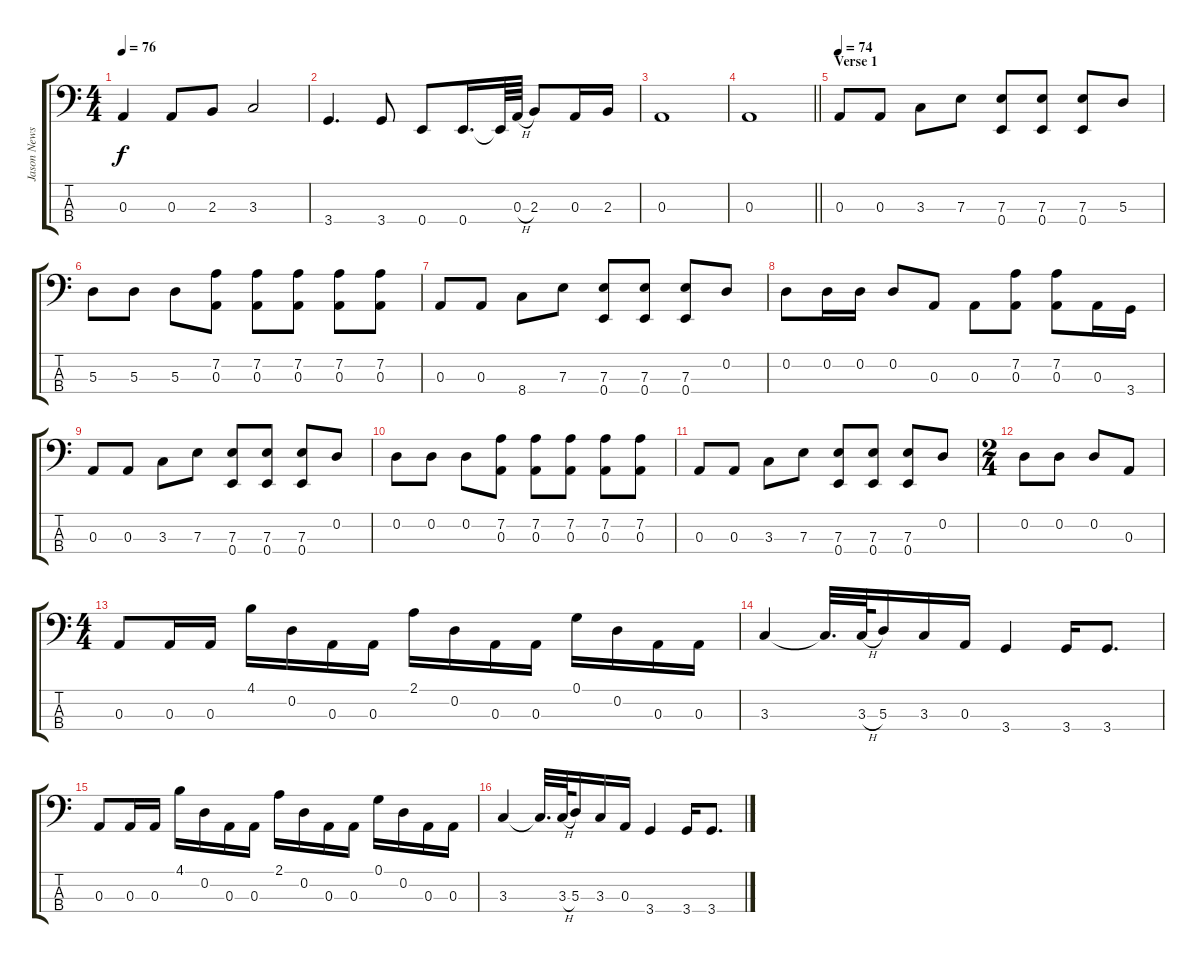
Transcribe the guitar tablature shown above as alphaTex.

\track ("Jason Newsted" "Jason News") {instrument electricbasspick}
\staff {score tabs}
\tuning (G2 D2 A1 E1) {hide}
\ts (4 4)
\tempo 76
\clef f4
\ks c
0.3.4{dy f} 0.3.8 2.3.8 3.3.2 |
3.4.4{d} 3.4.8 0.4.8 0.4.16{d} 0.4{t}.64 0.3{h}.64 2.3.8 0.3.16 2.3.16 |
0.3.1 |
\barLineRight lightlight
0.3.1 |
\section ("" "Verse 1")
\tempo 74
0.3.8 0.3.8 3.3.8 7.3.8 (7.3 0.4).8 (7.3 0.4).8 (7.3 0.4).8 5.3.8 |
5.3.8 5.3.8 5.3.8 (7.2 0.3).8 (7.2 0.3).8 (7.2 0.3).8 (7.2 0.3).8 (7.2 0.3).8 |
0.3.8 0.3.8 8.4.8 7.3.8 (7.3 0.4).8 (7.3 0.4).8 (7.3 0.4).8 0.2.8 |
0.2.8 0.2.16 0.2.16 0.2.8 0.3.8 0.3.8 (7.2 0.3).8 (7.2 0.3).8 0.3.16 3.4.16 |
0.3.8 0.3.8 3.3.8 7.3.8 (7.3 0.4).8 (7.3 0.4).8 (7.3 0.4).8 0.2.8 |
0.2.8 0.2.8 0.2.8 (7.2 0.3).8 (7.2 0.3).8 (7.2 0.3).8 (7.2 0.3).8 (7.2 0.3).8 |
0.3.8 0.3.8 3.3.8 7.3.8 (7.3 0.4).8 (7.3 0.4).8 (7.3 0.4).8 0.2.8 |
\ts (2 4)
0.2.8 0.2.8 0.2.8 0.3.8 |
\ts (4 4)
0.3.8 0.3.16 0.3.16 4.1.16 0.2.16 0.3.16 0.3.16 2.1.16 0.2.16 0.3.16 0.3.16 0.1.16 0.2.16 0.3.16 0.3.16 |
3.3.4 3.3{t}.32{d} 3.3{h}.64 5.3.16 3.3.16 0.3.16 3.4.4 3.4.16 3.4.8{d} |
0.3.8 0.3.16 0.3.16 4.1.16 0.2.16 0.3.16 0.3.16 2.1.16 0.2.16 0.3.16 0.3.16 0.1.16 0.2.16 0.3.16 0.3.16 |
3.3.4 3.3{t}.32{d} 3.3{h}.64 5.3.16 3.3.16 0.3.16 3.4.4 3.4.16 3.4.8{d}
